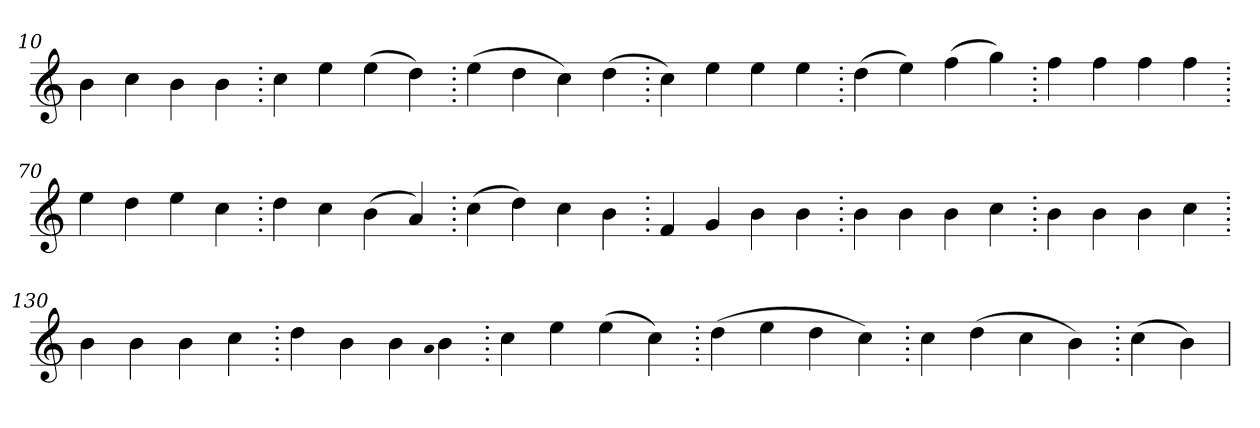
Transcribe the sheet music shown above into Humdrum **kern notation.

**kern
*part1
*staff1
*clefG2
=10.
4b
4cc
4b
4b
=20.
4cc
4ee
(>4ee
4dd)
=30.
(>4ee
4dd
4cc)
(>4dd
=40.
4cc)
4ee
4ee
4ee
=50.
(>4dd
4ee)
(>4ff
4gg)
=60.
4ff
4ff
4ff
4ff
=70.
4ee
4dd
4ee
4cc
=80.
4dd
4cc
(>4b
4a)
=90.
(>4cc
4dd)
4cc
4b
=100.
4f
4g
4b
4b
=110.
4b
4b
4b
4cc
=120.
4b
4b
4b
4cc
=130.
4b
4b
4b
4cc
=140.
4dd
4b
4b
qqa
4b
=150.
4cc
4ee
(>4ee
4cc)
=160.
(>4dd
4ee
4dd
4cc)
=170.
4cc
(>4dd
4cc
4b)
=180.
(>4cc
4b)
=
*-
